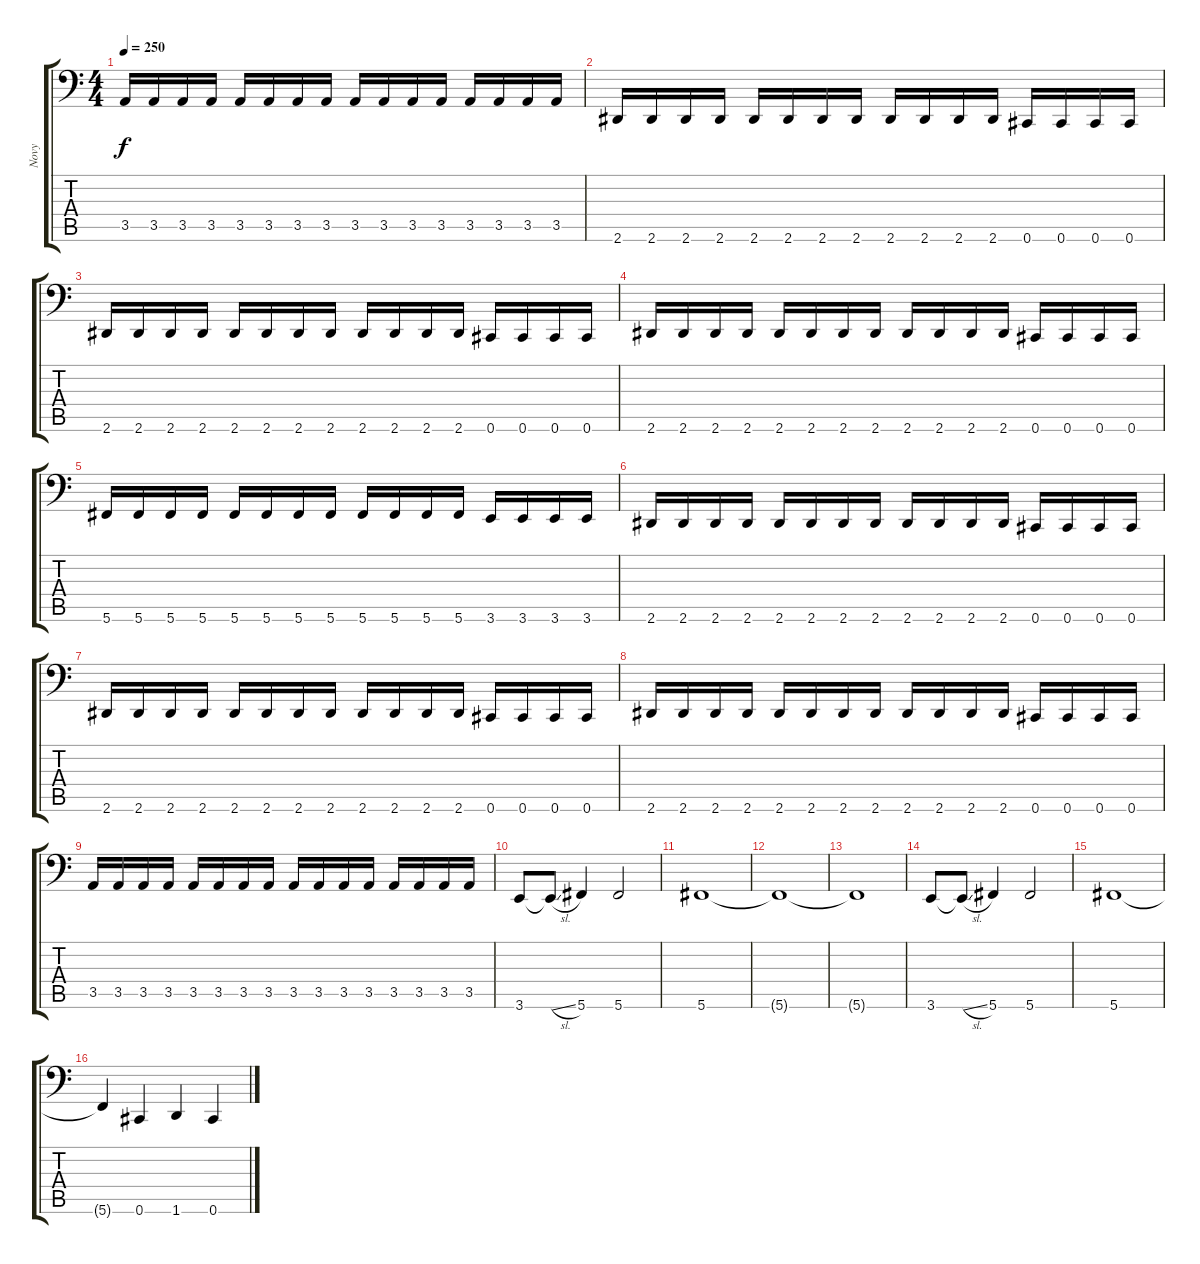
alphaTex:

\track ("Novy" "Novy") {instrument electricbasspick}
\staff {score tabs}
\tuning (Db3 Ab2 E2 B1 Gb1 Db1) {hide}
\ts (4 4)
\tempo 250
\clef f4
\ks c
3.5.16{dy f} 3.5.16 3.5.16 3.5.16 3.5.16 3.5.16 3.5.16 3.5.16 3.5.16 3.5.16 3.5.16 3.5.16 3.5.16 3.5.16 3.5.16 3.5.16 |
2.6.16 2.6.16 2.6.16 2.6.16 2.6.16 2.6.16 2.6.16 2.6.16 2.6.16 2.6.16 2.6.16 2.6.16 0.6.16 0.6.16 0.6.16 0.6.16 |
2.6.16 2.6.16 2.6.16 2.6.16 2.6.16 2.6.16 2.6.16 2.6.16 2.6.16 2.6.16 2.6.16 2.6.16 0.6.16 0.6.16 0.6.16 0.6.16 |
2.6.16 2.6.16 2.6.16 2.6.16 2.6.16 2.6.16 2.6.16 2.6.16 2.6.16 2.6.16 2.6.16 2.6.16 0.6.16 0.6.16 0.6.16 0.6.16 |
5.6.16 5.6.16 5.6.16 5.6.16 5.6.16 5.6.16 5.6.16 5.6.16 5.6.16 5.6.16 5.6.16 5.6.16 3.6.16 3.6.16 3.6.16 3.6.16 |
2.6.16 2.6.16 2.6.16 2.6.16 2.6.16 2.6.16 2.6.16 2.6.16 2.6.16 2.6.16 2.6.16 2.6.16 0.6.16 0.6.16 0.6.16 0.6.16 |
2.6.16 2.6.16 2.6.16 2.6.16 2.6.16 2.6.16 2.6.16 2.6.16 2.6.16 2.6.16 2.6.16 2.6.16 0.6.16 0.6.16 0.6.16 0.6.16 |
2.6.16 2.6.16 2.6.16 2.6.16 2.6.16 2.6.16 2.6.16 2.6.16 2.6.16 2.6.16 2.6.16 2.6.16 0.6.16 0.6.16 0.6.16 0.6.16 |
3.5.16 3.5.16 3.5.16 3.5.16 3.5.16 3.5.16 3.5.16 3.5.16 3.5.16 3.5.16 3.5.16 3.5.16 3.5.16 3.5.16 3.5.16 3.5.16 |
3.6.8 3.6{sl t}.8 5.6.4 5.6.2 |
5.6.1 |
5.6{t}.1 |
5.6{t}.1 |
3.6.8 3.6{sl t}.8 5.6.4 5.6.2 |
5.6.1 |
5.6{t}.4 0.6.4 1.6.4 0.6.4
